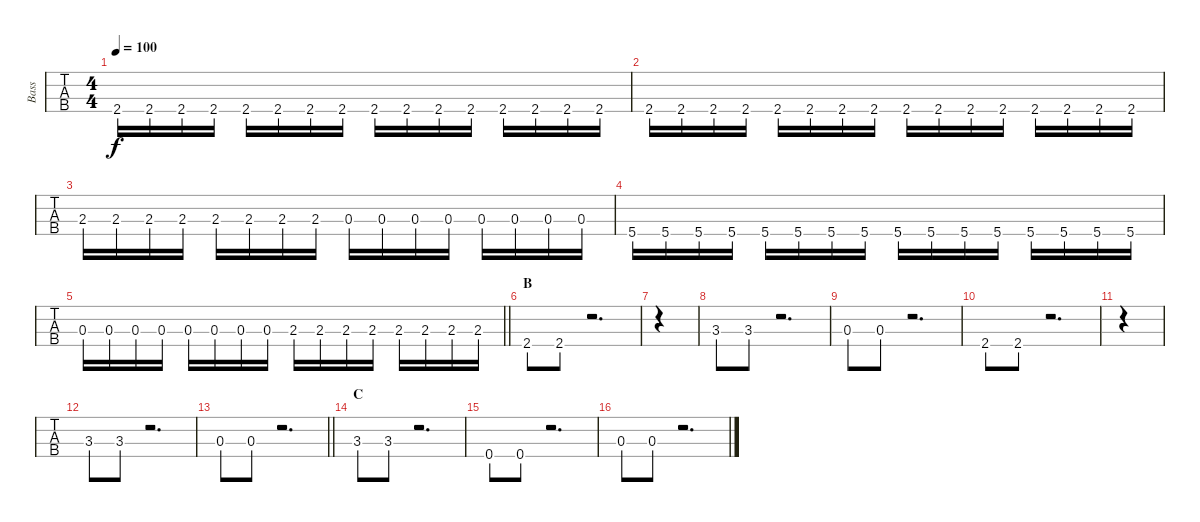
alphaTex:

\track ("Bass" "Bass") {instrument electricbassfinger}
\staff {tabs}
\tuning (G2 D2 A1 D1) {hide}
\ts (4 4)
\tempo 100
\clef f4
\ks bminor
2.4.16{dy f} 2.4.16 2.4.16 2.4.16 2.4.16 2.4.16 2.4.16 2.4.16 2.4.16 2.4.16 2.4.16 2.4.16 2.4.16 2.4.16 2.4.16 2.4.16 |
2.4.16 2.4.16 2.4.16 2.4.16 2.4.16 2.4.16 2.4.16 2.4.16 2.4.16 2.4.16 2.4.16 2.4.16 2.4.16 2.4.16 2.4.16 2.4.16 |
2.3.16 2.3.16 2.3.16 2.3.16 2.3.16 2.3.16 2.3.16 2.3.16 0.3.16 0.3.16 0.3.16 0.3.16 0.3.16 0.3.16 0.3.16 0.3.16 |
5.4.16 5.4.16 5.4.16 5.4.16 5.4.16 5.4.16 5.4.16 5.4.16 5.4.16 5.4.16 5.4.16 5.4.16 5.4.16 5.4.16 5.4.16 5.4.16 |
\barLineRight lightlight
0.3.16 0.3.16 0.3.16 0.3.16 0.3.16 0.3.16 0.3.16 0.3.16 2.3.16 2.3.16 2.3.16 2.3.16 2.3.16 2.3.16 2.3.16 2.3.16 |
\section ("" "B")
2.4.8 2.4.8 r.2{d} |
|
3.3.8 3.3.8 r.2{d} |
0.3.8 0.3.8 r.2{d} |
2.4.8 2.4.8 r.2{d} |
|
3.3.8 3.3.8 r.2{d} |
\barLineRight lightlight
0.3.8 0.3.8 r.2{d} |
\section ("" "C")
3.3.8 3.3.8 r.2{d} |
0.4.8 0.4.8 r.2{d} |
0.3.8 0.3.8 r.2{d}
